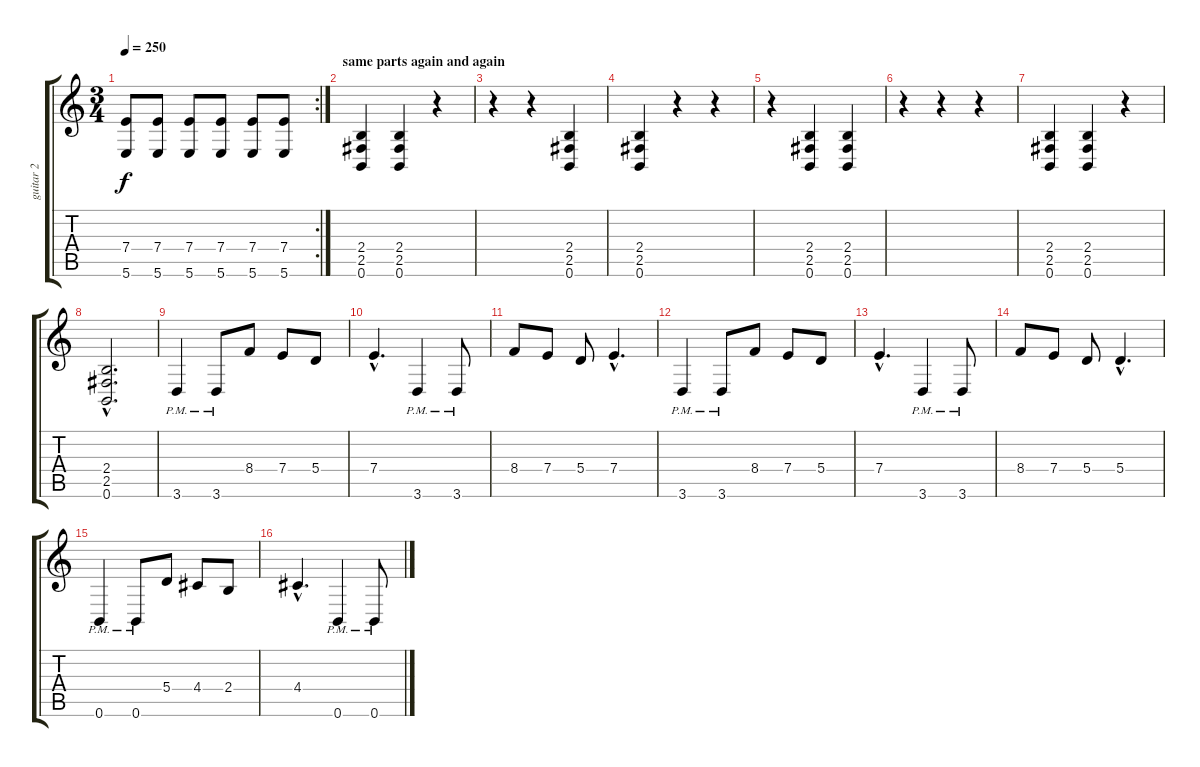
\track ("guitar 2" "guitar 2") {instrument distortionguitar}
\staff {score tabs}
\tuning (B3 Gb3 D3 A2 E2 B1) {hide}
\rc 2
\ts (3 4)
\tempo 250
\clef g2
\ks c
(7.4 5.6).8{dy f} (7.4 5.6).8 (7.4 5.6).8 (7.4 5.6).8 (7.4 5.6).8 (7.4 5.6).8 |
\section ("" "same parts again and again")
(2.4 2.5 0.6).4 (2.4 2.5 0.6).4 r.4 |
r.4 r.4 (2.4 2.5 0.6).4 |
(2.4 2.5 0.6).4 r.4 r.4 |
r.4 (2.4 2.5 0.6).4 (2.4 2.5 0.6).4 |
r.4 r.4 r.4 |
(2.4 2.5 0.6).4 (2.4 2.5 0.6).4 r.4 |
(2.4{hac} 2.5{hac} 0.6{hac}).2{d} |
3.6{pm}.4 3.6{pm}.8 8.4.8 7.4.8 5.4.8 |
7.4{hac}.4{d} 3.6{pm}.4 3.6{pm}.8 |
8.4.8 7.4.8 5.4.8 7.4{hac}.4{d} |
3.6{pm}.4 3.6{pm}.8 8.4.8 7.4.8 5.4.8 |
7.4{hac}.4{d} 3.6{pm}.4 3.6{pm}.8 |
8.4.8 7.4.8 5.4.8 5.4{hac}.4{d} |
0.6{pm}.4 0.6{pm}.8 5.4.8 4.4.8 2.4.8 |
4.4{hac}.4{d} 0.6{pm}.4 0.6{pm}.8
